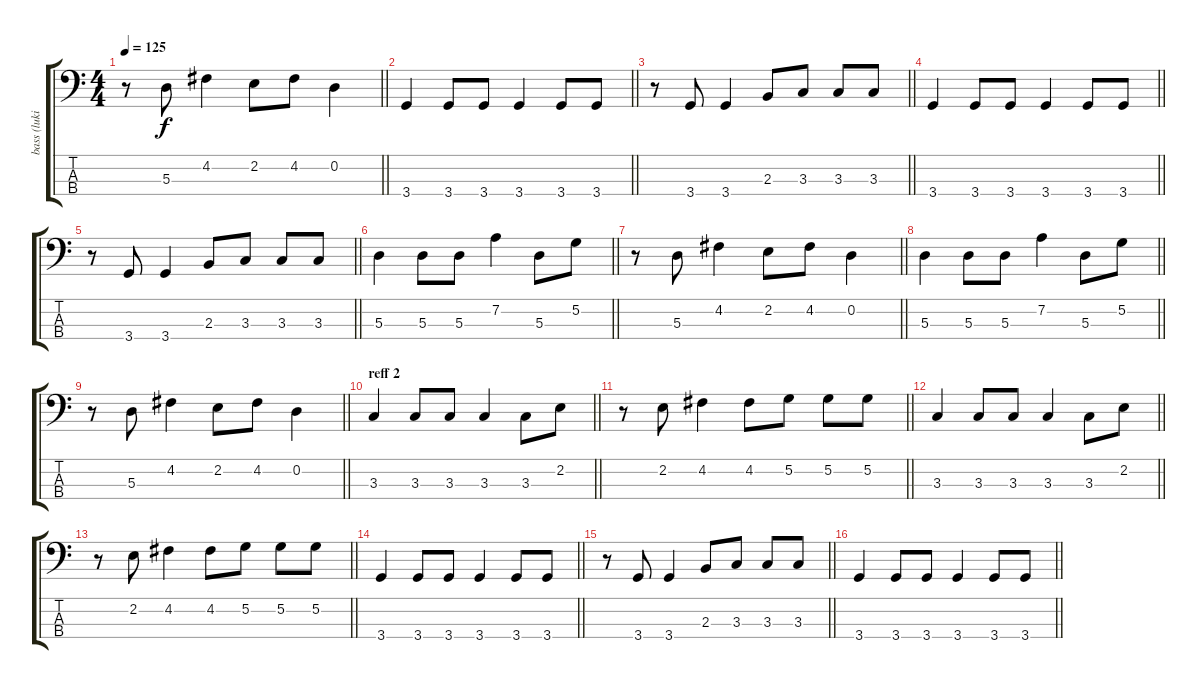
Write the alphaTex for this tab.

\track ("bass (luki)" "bass (luki") {instrument electricbassfinger}
\staff {score tabs}
\tuning (G2 D2 A1 E1) {hide}
\ts (4 4)
\tempo 125
\clef f4
\barLineRight lightlight
\ks c
r.8{dy f} 5.3.8 4.2.4 2.2.8 4.2.8 0.2.4 |
\barLineRight lightlight
3.4.4 3.4.8 3.4.8 3.4.4 3.4.8 3.4.8 |
\barLineRight lightlight
r.8 3.4.8 3.4.4 2.3.8 3.3.8 3.3.8 3.3.8 |
\barLineRight lightlight
3.4.4 3.4.8 3.4.8 3.4.4 3.4.8 3.4.8 |
\barLineRight lightlight
r.8 3.4.8 3.4.4 2.3.8 3.3.8 3.3.8 3.3.8 |
\barLineRight lightlight
5.3.4 5.3.8 5.3.8 7.2.4 5.3.8 5.2.8 |
\barLineRight lightlight
r.8 5.3.8 4.2.4 2.2.8 4.2.8 0.2.4 |
\barLineRight lightlight
5.3.4 5.3.8 5.3.8 7.2.4 5.3.8 5.2.8 |
\barLineRight lightlight
r.8 5.3.8 4.2.4 2.2.8 4.2.8 0.2.4 |
\section ("" "reff 2")
\barLineRight lightlight
3.3.4 3.3.8 3.3.8 3.3.4 3.3.8 2.2.8 |
\barLineRight lightlight
r.8 2.2.8 4.2.4 4.2.8 5.2.8 5.2.8 5.2.8 |
\barLineRight lightlight
3.3.4 3.3.8 3.3.8 3.3.4 3.3.8 2.2.8 |
\barLineRight lightlight
r.8 2.2.8 4.2.4 4.2.8 5.2.8 5.2.8 5.2.8 |
\barLineRight lightlight
3.4.4 3.4.8 3.4.8 3.4.4 3.4.8 3.4.8 |
\barLineRight lightlight
r.8 3.4.8 3.4.4 2.3.8 3.3.8 3.3.8 3.3.8 |
\barLineRight lightlight
3.4.4 3.4.8 3.4.8 3.4.4 3.4.8 3.4.8
